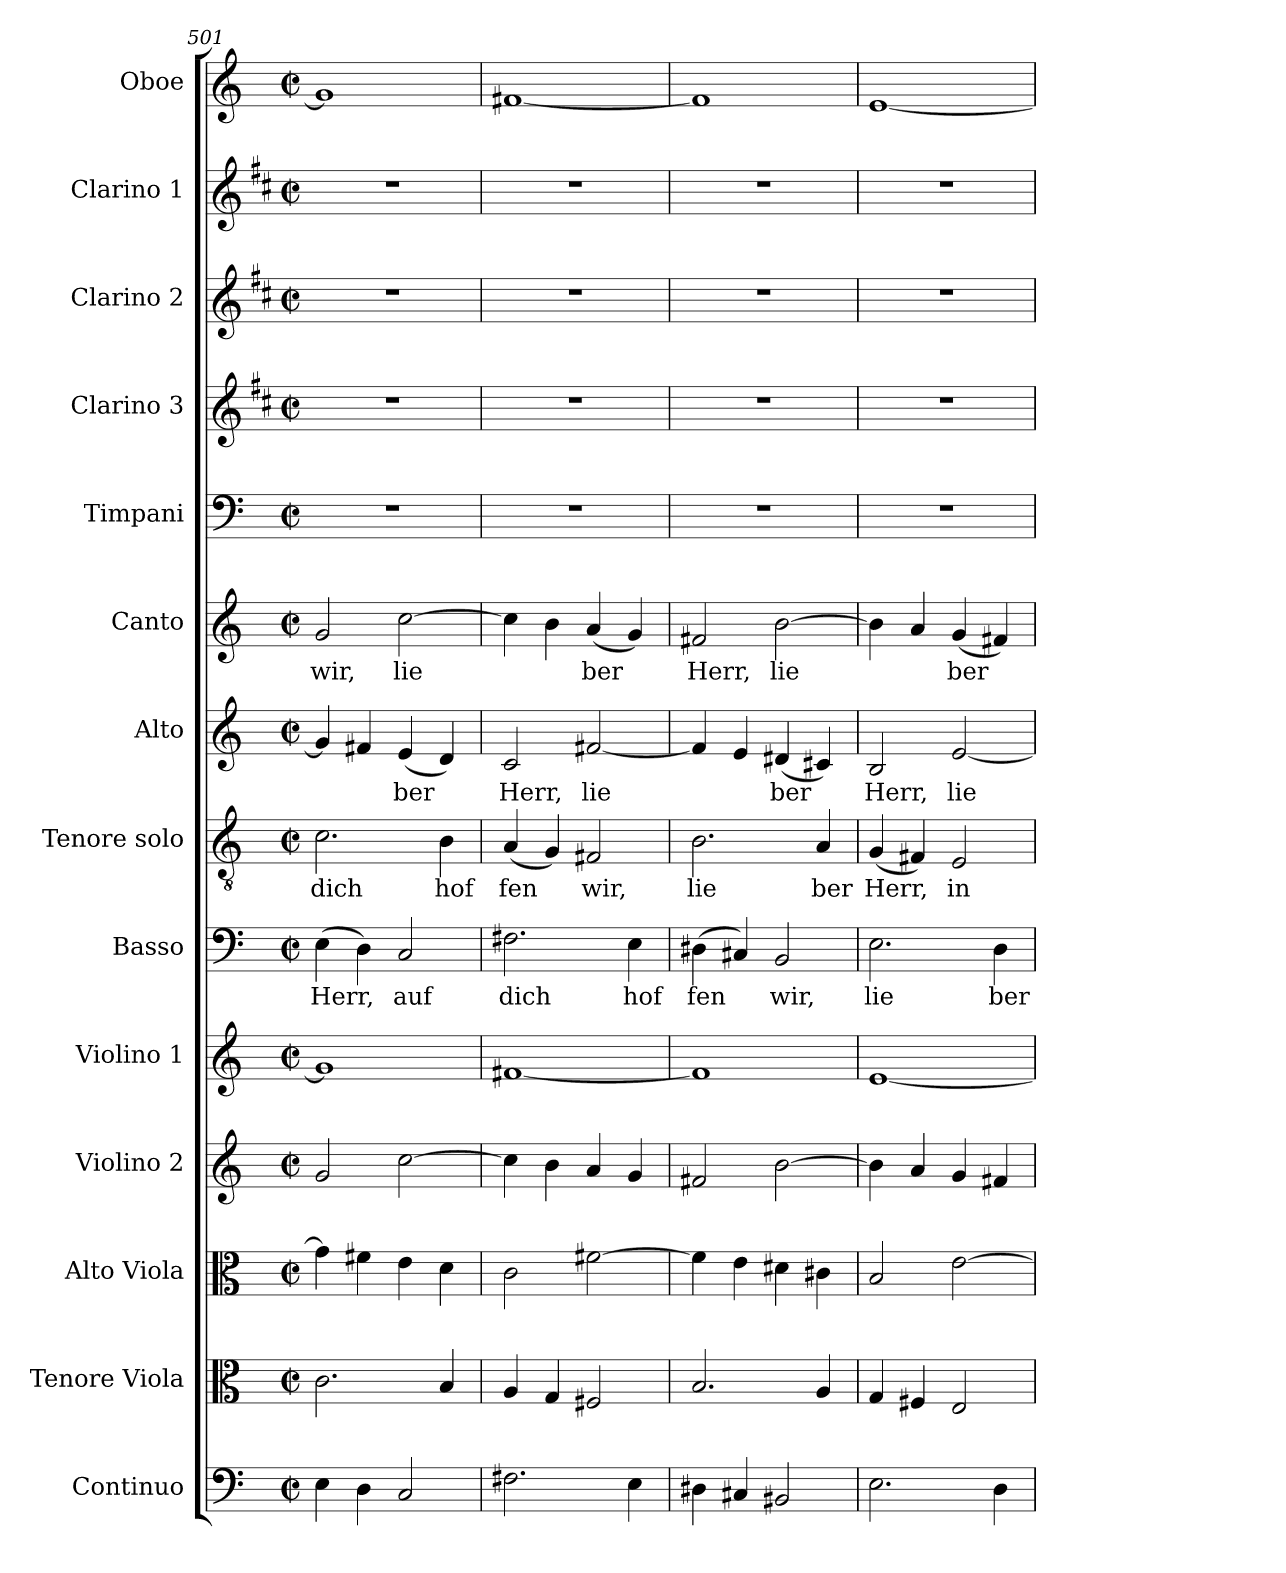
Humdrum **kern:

**kern	**kern	**kern	**kern	**kern	**kern	**text	**kern	**text	**kern	**text	**kern	**text	**kern	**kern	**kern	**kern	**kern
*part14	*part13	*part12	*part11	*part10	*part9	*part9	*part8	*part8	*part7	*part7	*part6	*part6	*part5	*part4	*part3	*part2	*part1
*staff14	*staff13	*staff12	*staff11	*staff10	*staff9	*staff9	*staff8	*staff8	*staff7	*staff7	*staff6	*staff6	*staff5	*staff4	*staff3	*staff2	*staff1
*I"Continuo	*I"Tenore Viola	*I"Alto Viola	*I"Violino 2	*I"Violino 1	*I"Basso	*	*I"Tenore solo	*	*I"Alto	*	*I"Canto	*	*I"Timpani	*I"Clarino 3	*I"Clarino 2	*I"Clarino 1	*I"Oboe
*I'Continuo	*I'Tenore Viola	*I'Alto Viola	*I'Violino 2	*I'Violino 1	*I'Basso	*	*I'Tenore	*	*I'Alto	*	*I'Canto	*	*I'Timpani	*I'Clarino 3	*I'Clarino 2	*I'Clarino 1	*I'Oboe
*clefF4	*clefC3	*clefC3	*clefG2	*clefG2	*clefF4	*	*clefGv2	*	*clefG2	*	*clefG2	*	*clefF4	*clefG2	*clefG2	*clefG2	*clefG2
*	*	*	*	*	*	*	*	*	*	*	*	*	*	*ITrd1c2	*ITrd1c2	*ITrd1c2	*
*k[]	*k[]	*k[]	*k[]	*k[]	*k[]	*	*k[]	*	*k[]	*	*k[]	*	*k[]	*k[]	*k[]	*k[]	*k[]
*C:	*C:	*C:	*C:	*C:	*C:	*	*C:	*	*C:	*	*C:	*	*C:	*C:	*C:	*C:	*C:
*M2/2	*M2/2	*M2/2	*M2/2	*M2/2	*M2/2	*	*M2/2	*	*M2/2	*	*M2/2	*	*M2/2	*M2/2	*M2/2	*M2/2	*M2/2
*met(c|)	*met(c|)	*met(c|)	*met(c|)	*met(c|)	*met(c|)	*	*met(c|)	*	*met(c|)	*	*met(c|)	*	*met(c|)	*met(c|)	*met(c|)	*met(c|)	*met(c|)
=501	=501	=501	=501	=501	=501	=501	=501	=501	=501	=501	=501	=501	=501	=501	=501	=501	=501
!	!	!	!	!	!	!LO:LY:b:cj	!	!LO:LY:b	!	!LO:LY:b:cj	!	!LO:LY:b:cj	!	!	!	!	!
4E\	2.c\	4g\]	2g/	1g]	(>4E\	Herr,	2.c\	dich	4g/]	.	2g/	wir,	1r	1r	1r	1r	1g]
!	!	!	!	!	!	!LO:LY:b:cj	!	!	!	!LO:LY:b:cj	!	!	!	!	!	!	!
4D\	.	4f#X\	.	.	4D\)	.	.	.	4f#X/	.	.	.	.	.	.	.	.
!	!	!	!	!	!	!LO:LY:b:cj	!	!	!	!LO:LY:b:cj	!	!LO:LY:b:cj	!	!	!	!	!
2C/	.	4e\	[>2cc\	.	2C/	auf	.	.	(<4e/	ber	[>2cc\	lie	.	.	.	.	.
!	!	!	!	!	!	!	!	!LO:LY:b	!	!LO:LY:b:cj	!	!	!	!	!	!	!
.	4B/	4d\	.	.	.	.	4B\	hof	4d/)	.	.	.	.	.	.	.	.
=502	=502	=502	=502	=502	=502	=502	=502	=502	=502	=502	=502	=502	=502	=502	=502	=502	=502
!	!	!	!	!	!	!LO:LY:b:cj	!	!LO:LY:b	!	!LO:LY:b:cj	!	!LO:LY:b:cj	!	!	!	!	!
2.F#\	4A/	2c\	4cc\]	[<1f#X	2.F#X\	dich	(<4A/	fen	2c/	Herr,	4cc\]	.	1r	1r	1r	1r	[<1f#X
!	!	!	!	!	!	!	!	!LO:LY:b	!	!	!	!LO:LY:b:cj	!	!	!	!	!
.	4G/	.	4b\	.	.	.	4G/)	.	.	.	4b\	.	.	.	.	.	.
!	!	!	!	!	!	!	!	!LO:LY:b	!	!LO:LY:b:cj	!	!LO:LY:b:cj	!	!	!	!	!
.	2F#X/	[>2f#X\	4a/	.	.	.	2F#X/	wir,	[<2f#X/	lie	(<4a/	ber	.	.	.	.	.
!	!	!	!	!	!	!LO:LY:b:cj	!	!	!	!	!	!LO:LY:b:cj	!	!	!	!	!
4E\	.	.	4g/	.	4E\	hof	.	.	.	.	4g/)	.	.	.	.	.	.
=503	=503	=503	=503	=503	=503	=503	=503	=503	=503	=503	=503	=503	=503	=503	=503	=503	=503
!	!	!	!	!	!	!LO:LY:b:cj	!	!LO:LY:b	!	!LO:LY:b:cj	!	!LO:LY:b:cj	!	!	!	!	!
4D#X\	2.B/	4f#\]	2f#X/	1f#]	(>4D#X\	fen	2.B\	lie	4f#/]	.	2f#X/	Herr,	1r	1r	1r	1r	1f#]
!	!	!	!	!	!	!LO:LY:b:cj	!	!	!	!LO:LY:b:cj	!	!	!	!	!	!	!
4C#X/	.	4e\	.	.	4C#X/)	.	.	.	4e/	.	.	.	.	.	.	.	.
!	!	!	!	!	!	!LO:LY:b:cj	!	!	!	!LO:LY:b:cj	!	!LO:LY:b:cj	!	!	!	!	!
2BB#/	.	4d#X\	[>2b\	.	2BB/	wir,	.	.	(<4d#X/	ber	[>2b\	lie	.	.	.	.	.
!	!	!	!	!	!	!	!	!LO:LY:b	!	!LO:LY:b:cj	!	!	!	!	!	!	!
.	4A/	4c#X\	.	.	.	.	4A/	ber	4c#X/)	.	.	.	.	.	.	.	.
=504	=504	=504	=504	=504	=504	=504	=504	=504	=504	=504	=504	=504	=504	=504	=504	=504	=504
!	!	!	!	!	!	!LO:LY:b:cj	!	!LO:LY:b	!	!LO:LY:b:cj	!	!LO:LY:b:cj	!	!	!	!	!
2.E\	4G/	2B/	4b\]	[<1e	2.E\	lie	(<4G/	Herr,	2B/	Herr,	4b\]	.	1r	1r	1r	1r	[<1e
!	!	!	!	!	!	!	!	!LO:LY:b	!	!	!	!LO:LY:b:cj	!	!	!	!	!
.	4F#X/	.	4a/	.	.	.	4F#X/)	.	.	.	4a/	.	.	.	.	.	.
!	!	!	!	!	!	!	!	!LO:LY:b	!	!LO:LY:b:cj	!	!LO:LY:b:cj	!	!	!	!	!
.	2E/	[>2e\	4g/	.	.	.	2E/	in	[<2e/	lie	(<4g/	ber	.	.	.	.	.
!	!	!	!	!	!	!LO:LY:b:cj	!	!	!	!	!	!LO:LY:b:cj	!	!	!	!	!
4D\	.	.	4f#X/	.	4D\	ber	.	.	.	.	4f#X/)	.	.	.	.	.	.
=	=	=	=	=	=	=	=	=	=	=	=	=	=	=	=	=	=
*-	*-	*-	*-	*-	*-	*-	*-	*-	*-	*-	*-	*-	*-	*-	*-	*-	*-
